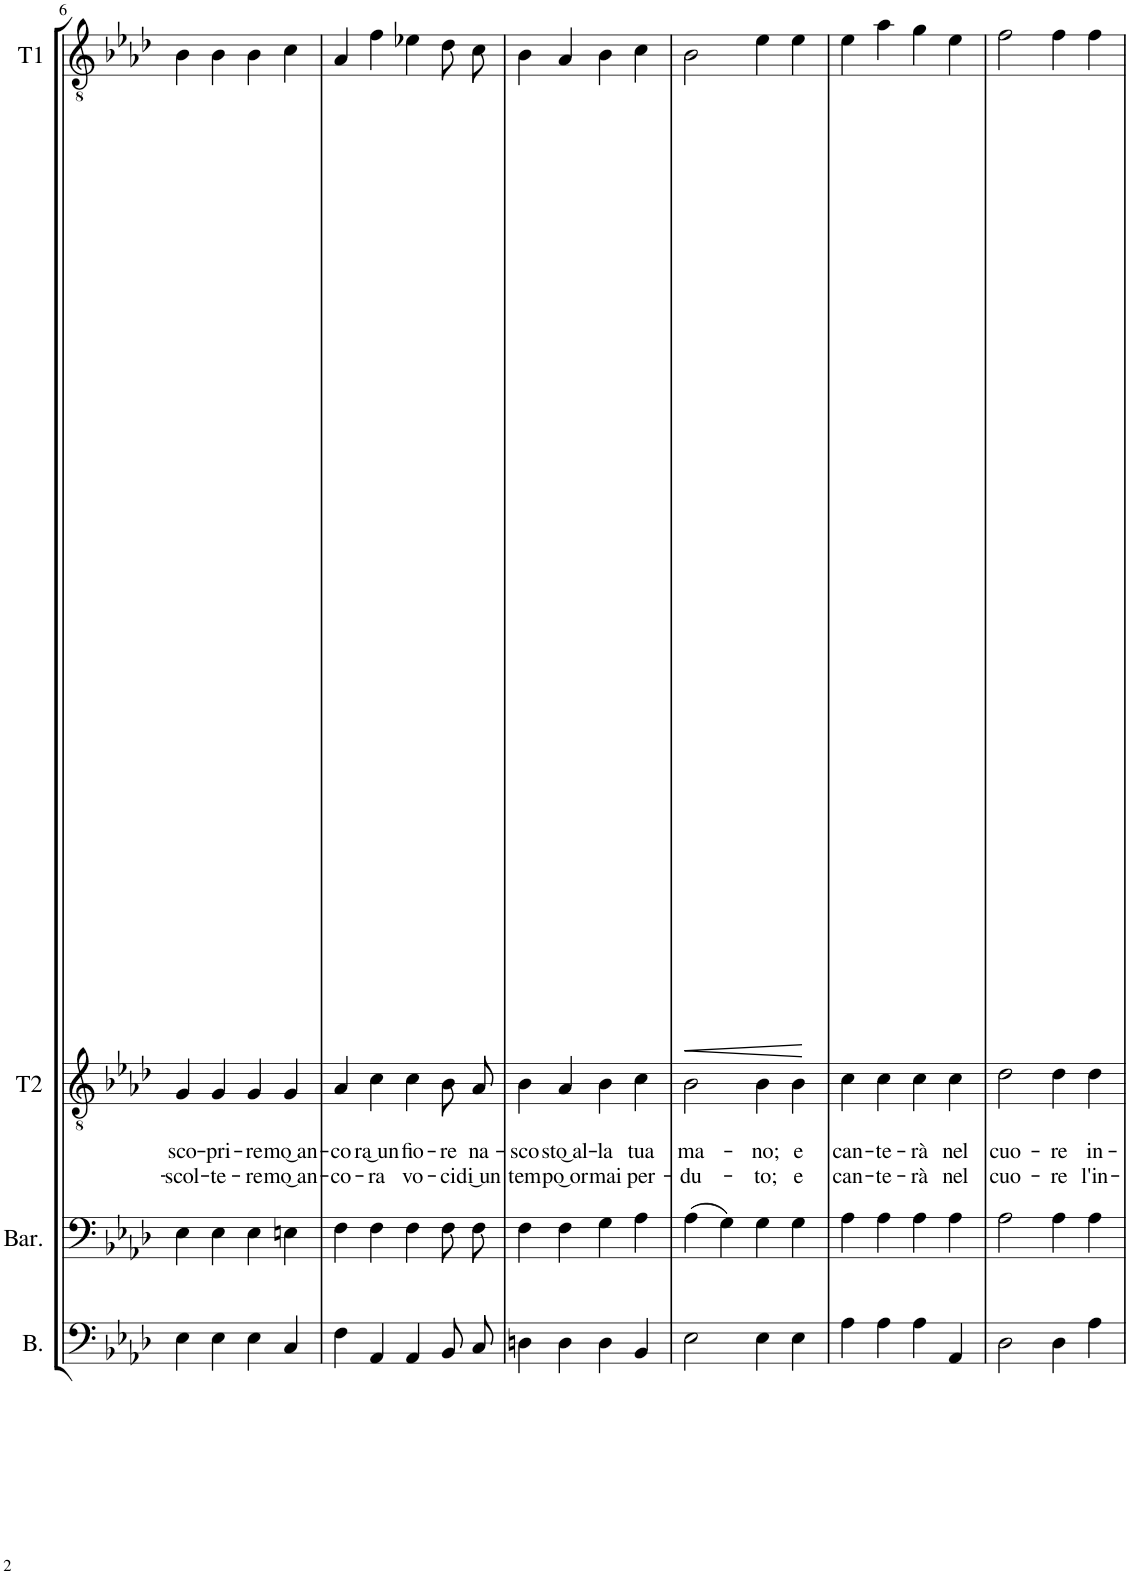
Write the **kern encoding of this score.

**kern	**kern	**kern	**text	**text	**text	**kern	**dynam
*part4	*part3	*part2	*part2	*part2	*part2	*part1	*part1
*staff4	*staff3	*staff2	*staff2	*staff2	*staff2	*staff1	*staff1
*I"Basso	*I"Baritono	*I"Tenore II	*	*	*	*I"Tenore I	*
*I'B.	*I'Bar.	*I'T2	*	*	*	*I'T1	*
!!LO:PB:g=z
*clefF4	*clefF4	*clefGv2	*	*	*	*clefGv2	*
*k[b-e-a-d-]	*k[b-e-a-d-]	*k[b-e-a-d-]	*	*	*	*k[b-e-a-d-]	*
*M4/4	*M4/4	*M4/4	*	*	*	*M4/4	*
*met(c)	*met(c)	*met(c)	*	*	*	*met(c)	*
=6	=6	=6	=6	=6	=6	=6	=6
!	!	!	!	!LO:LY:b	!LO:LY:b	!	!
4E-\	4E-\	4G/	.	sco-	-scol-	4B-\	.
!	!	!	!	!LO:LY:b	!LO:LY:b	!	!
4E-\	4E-\	4G/	.	-pri-	-te-	4B-\	.
!	!	!	!	!LO:LY:b	!LO:LY:b	!	!
4E-\	4E-\	4G/	.	-re-	-re-	4B-\	.
!	!	!	!	!LO:LY:b	!LO:LY:b	!	!
4C/	4En\	4G/	.	-mo͜ an-	-mo͜ an-	4c\	.
=7	=7	=7	=7	=7	=7	=7	=7
!	!	!	!	!LO:LY:b	!LO:LY:b	!	!
4F\	4F\	4A-/	.	-co-	-co-	4A-/	.
!	!	!	!	!LO:LY:b	!LO:LY:b	!	!
4AA-/	4F\	4c\	.	-ra͜ un	-ra	4f\	.
!	!	!	!	!LO:LY:b	!LO:LY:b	!	!
4AA-/	4F\	4c\	.	fio-	vo-	4e-X\	.
!	!	!	!	!LO:LY:b	!LO:LY:b	!	!
8BB-/L	8F\L	8B-/L	.	-re	-ci	8d-\L	.
!	!	!	!	!LO:LY:b	!LO:LY:b	!	!
8C/J	8F\J	8A-/J	.	na-	di͜ un	8c\J	.
=8	=8	=8	=8	=8	=8	=8	=8
!	!	!	!	!LO:LY:b	!LO:LY:b	!	!
4Dn\	4F\	4B-\	.	-sco-	tem-	4B-\	.
!	!	!	!	!LO:LY:b	!LO:LY:b	!	!
4D\	4F\	4A-/	.	-sto͜ al-	-po͜ or-	4A-/	.
!	!	!	!	!LO:LY:b	!LO:LY:b	!	!
4D\	4G\	4B-\	.	-la	-mai	4B-\	.
!	!	!	!	!LO:LY:b	!LO:LY:b	!	!
4BB-/	4A-\	4c\	.	tua	per-	4c\	.
=9	=9	=9	=9	=9	=9	=9	=9
!	!	!	!	!LO:LY:b	!LO:LY:b	!	!LO:HP:b
2E-\	(4A-\	2B-\	.	ma-	-du-	2B-\	<
.	4G\)	.	.	.	.	.	.
!	!	!	!	!LO:LY:b	!LO:LY:b	!	!
4E-\	4G\	4B-\	.	-no;	-to;	4e-\	.
!	!	!	!	!LO:LY:b	!LO:LY:b	!	!
4E-\	4G\	4B-\	.	e	e	4e-\	[
=10	=10	=10	=10	=10	=10	=10	=10
!	!	!	!	!LO:LY:b	!LO:LY:b	!	!
4A-\	4A-\	4c\	.	can-	can-	4e-\	.
!	!	!	!	!LO:LY:b	!LO:LY:b	!	!
4A-\	4A-\	4c\	.	-te-	-te-	4a-\	.
!	!	!	!	!LO:LY:b	!LO:LY:b	!	!
4A-\	4A-\	4c\	.	-rà	-rà	4g\	.
!	!	!	!	!LO:LY:b	!LO:LY:b	!	!
4AA-/	4A-\	4c\	.	nel	nel	4e-\	.
=11	=11	=11	=11	=11	=11	=11	=11
!	!	!	!	!LO:LY:b	!LO:LY:b	!	!
2D-\	2A-\	2d-\	.	cuo-	cuo-	2f\	.
!	!	!	!	!LO:LY:b	!LO:LY:b	!	!
4D-\	4A-\	4d-\	.	-re	-re	4f\	.
!	!	!	!	!LO:LY:b	!LO:LY:b	!	!
4A-\	4A-\	4d-\	.	in-	l'in-	4f\	.
=	=	=	=	=	=	=	=
*-	*-	*-	*-	*-	*-	*-	*-
